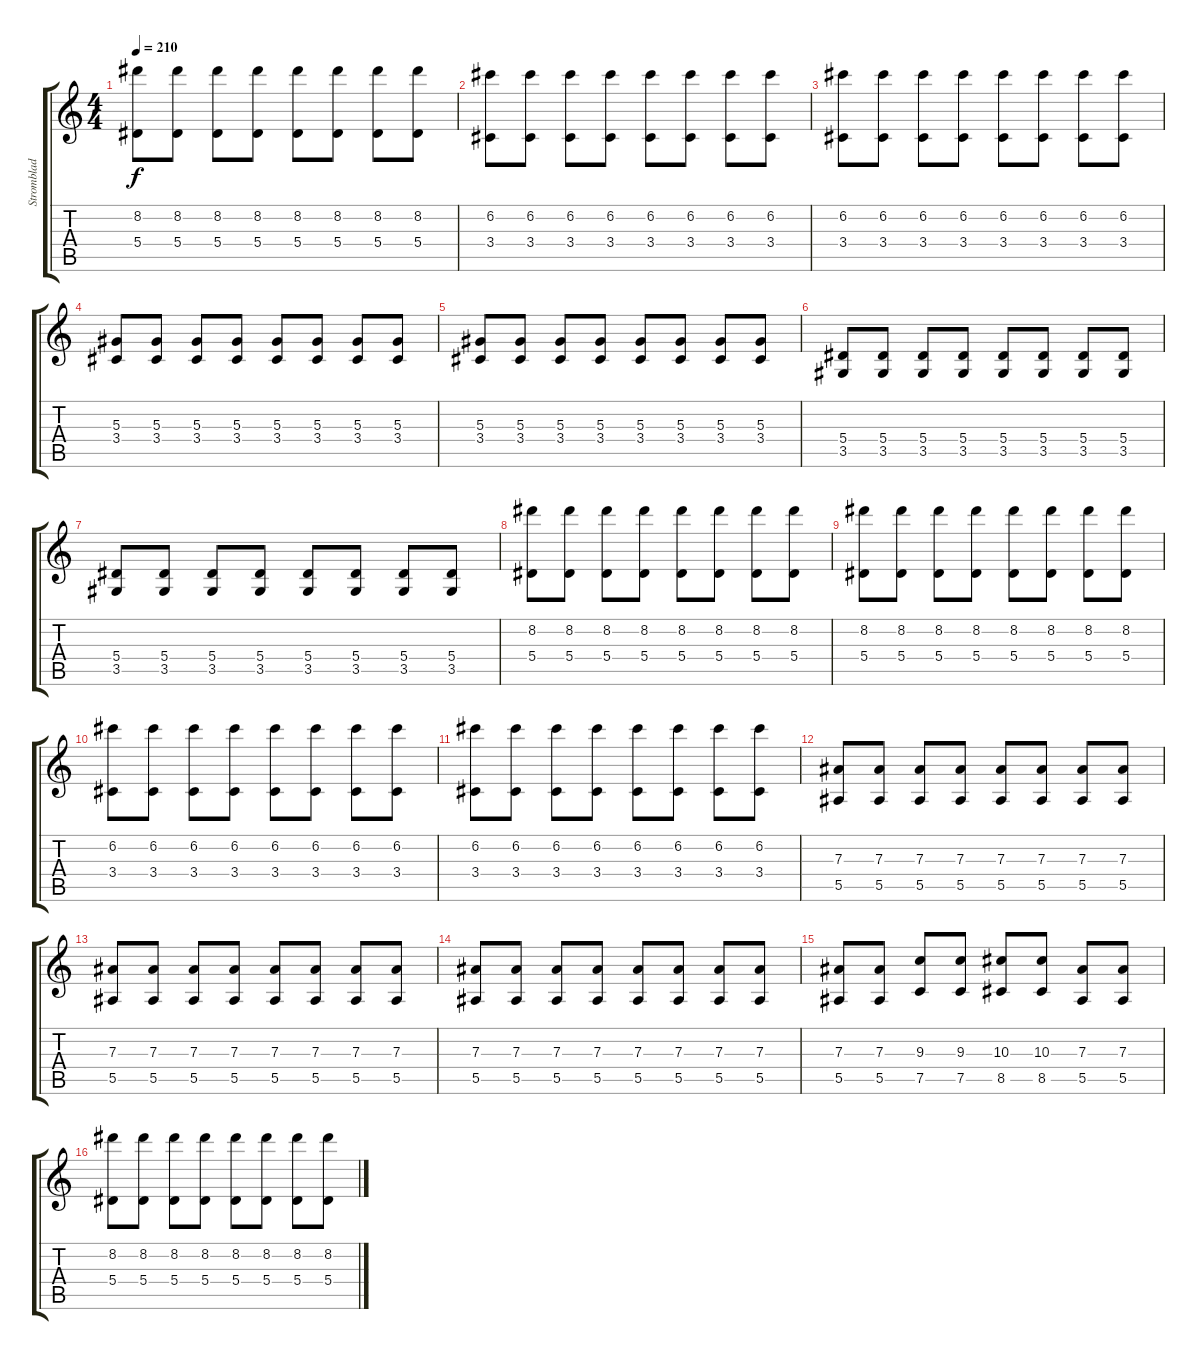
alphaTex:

\track ("Stromblad" "Stromblad") {instrument distortionguitar}
\staff {score tabs}
\tuning (C4 G4 Eb3 Bb2 F2 Bb2) {hide}
\ts (4 4)
\tempo 210
\clef g2
\ks c
(8.2 5.4).8{dy f} (8.2 5.4).8 (8.2 5.4).8 (8.2 5.4).8 (8.2 5.4).8 (8.2 5.4).8 (8.2 5.4).8 (8.2 5.4).8 |
(6.2 3.4).8 (6.2 3.4).8 (6.2 3.4).8 (6.2 3.4).8 (6.2 3.4).8 (6.2 3.4).8 (6.2 3.4).8 (6.2 3.4).8 |
(6.2 3.4).8 (6.2 3.4).8 (6.2 3.4).8 (6.2 3.4).8 (6.2 3.4).8 (6.2 3.4).8 (6.2 3.4).8 (6.2 3.4).8 |
(5.3 3.4).8 (5.3 3.4).8 (5.3 3.4).8 (5.3 3.4).8 (5.3 3.4).8 (5.3 3.4).8 (5.3 3.4).8 (5.3 3.4).8 |
(5.3 3.4).8 (5.3 3.4).8 (5.3 3.4).8 (5.3 3.4).8 (5.3 3.4).8 (5.3 3.4).8 (5.3 3.4).8 (5.3 3.4).8 |
(5.4 3.5).8 (5.4 3.5).8 (5.4 3.5).8 (5.4 3.5).8 (5.4 3.5).8 (5.4 3.5).8 (5.4 3.5).8 (5.4 3.5).8 |
(5.4 3.5).8 (5.4 3.5).8 (5.4 3.5).8 (5.4 3.5).8 (5.4 3.5).8 (5.4 3.5).8 (5.4 3.5).8 (5.4 3.5).8 |
(8.2 5.4).8 (8.2 5.4).8 (8.2 5.4).8 (8.2 5.4).8 (8.2 5.4).8 (8.2 5.4).8 (8.2 5.4).8 (8.2 5.4).8 |
(8.2 5.4).8 (8.2 5.4).8 (8.2 5.4).8 (8.2 5.4).8 (8.2 5.4).8 (8.2 5.4).8 (8.2 5.4).8 (8.2 5.4).8 |
(6.2 3.4).8 (6.2 3.4).8 (6.2 3.4).8 (6.2 3.4).8 (6.2 3.4).8 (6.2 3.4).8 (6.2 3.4).8 (6.2 3.4).8 |
(6.2 3.4).8 (6.2 3.4).8 (6.2 3.4).8 (6.2 3.4).8 (6.2 3.4).8 (6.2 3.4).8 (6.2 3.4).8 (6.2 3.4).8 |
(7.3 5.5).8 (7.3 5.5).8 (7.3 5.5).8 (7.3 5.5).8 (7.3 5.5).8 (7.3 5.5).8 (7.3 5.5).8 (7.3 5.5).8 |
(7.3 5.5).8 (7.3 5.5).8 (7.3 5.5).8 (7.3 5.5).8 (7.3 5.5).8 (7.3 5.5).8 (7.3 5.5).8 (7.3 5.5).8 |
(7.3 5.5).8 (7.3 5.5).8 (7.3 5.5).8 (7.3 5.5).8 (7.3 5.5).8 (7.3 5.5).8 (7.3 5.5).8 (7.3 5.5).8 |
(7.3 5.5).8 (7.3 5.5).8 (9.3 7.5).8 (9.3 7.5).8 (10.3 8.5).8 (10.3 8.5).8 (7.3 5.5).8 (7.3 5.5).8 |
(8.2 5.4).8 (8.2 5.4).8 (8.2 5.4).8 (8.2 5.4).8 (8.2 5.4).8 (8.2 5.4).8 (8.2 5.4).8 (8.2 5.4).8
